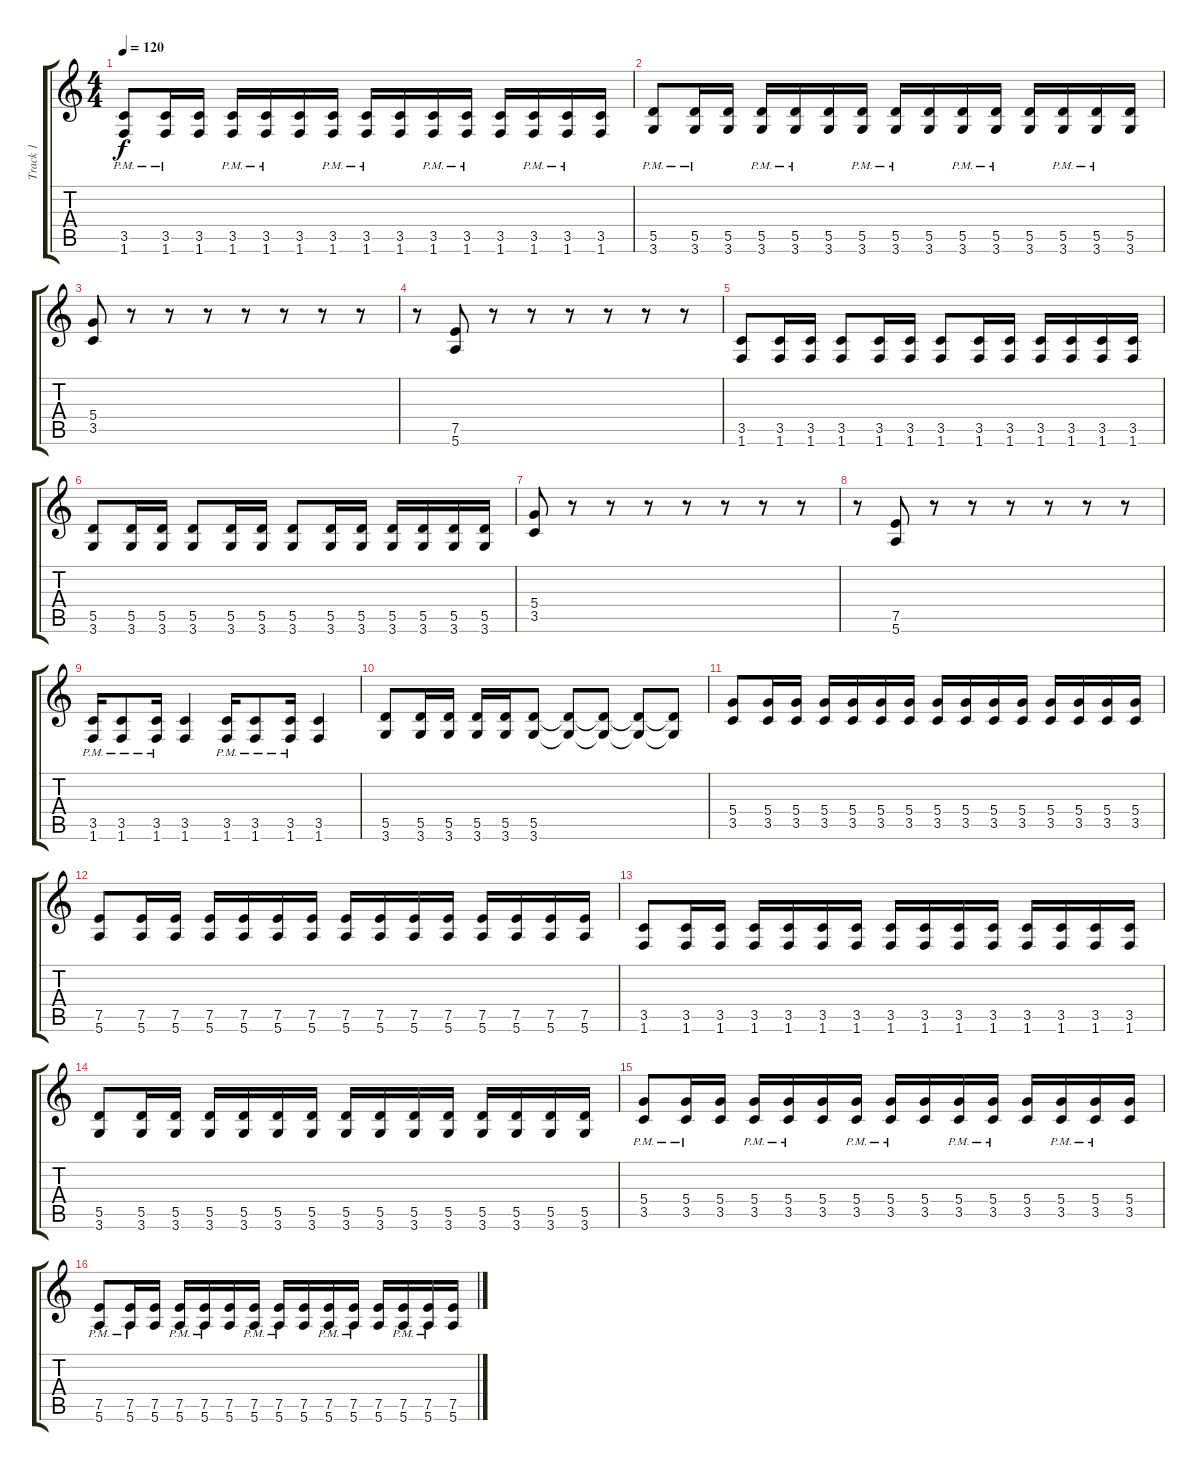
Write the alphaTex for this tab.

\track ("Track 1" "Track 1") {instrument overdrivenguitar}
\staff {score tabs}
\tuning (E4 B3 G3 D3 A2 E2) {hide}
\ts (4 4)
\tempo 120
\clef g2
\ks c
(3.5{pm} 1.6).8{dy f} (3.5{pm} 1.6).16 (3.5 1.6).16 (3.5{pm} 1.6).16 (3.5{pm} 1.6).16 (3.5 1.6).16 (3.5{pm} 1.6).16 (3.5{pm} 1.6).16 (3.5 1.6).16 (3.5{pm} 1.6).16 (3.5{pm} 1.6).16 (3.5 1.6).16 (3.5{pm} 1.6).16 (3.5{pm} 1.6).16 (3.5 1.6).16 |
(5.5{pm} 3.6).8 (5.5{pm} 3.6).16 (5.5 3.6).16 (5.5{pm} 3.6).16 (5.5{pm} 3.6).16 (5.5 3.6).16 (5.5{pm} 3.6).16 (5.5{pm} 3.6).16 (5.5 3.6).16 (5.5{pm} 3.6).16 (5.5{pm} 3.6).16 (5.5 3.6).16 (5.5{pm} 3.6).16 (5.5{pm} 3.6).16 (5.5 3.6).16 |
(5.4 3.5).8 r.8 r.8 r.8 r.8 r.8 r.8 r.8 |
r.8 (7.5 5.6).8 r.8 r.8 r.8 r.8 r.8 r.8 |
(3.5 1.6).8 (3.5 1.6).16 (3.5 1.6).16 (3.5 1.6).8 (3.5 1.6).16 (3.5 1.6).16 (3.5 1.6).8 (3.5 1.6).16 (3.5 1.6).16 (3.5 1.6).16 (3.5 1.6).16 (3.5 1.6).16 (3.5 1.6).16 |
(5.5 3.6).8 (5.5 3.6).16 (5.5 3.6).16 (5.5 3.6).8 (5.5 3.6).16 (5.5 3.6).16 (5.5 3.6).8 (5.5 3.6).16 (5.5 3.6).16 (5.5 3.6).16 (5.5 3.6).16 (5.5 3.6).16 (5.5 3.6).16 |
(5.4 3.5).8 r.8 r.8 r.8 r.8 r.8 r.8 r.8 |
r.8 (7.5 5.6).8 r.8 r.8 r.8 r.8 r.8 r.8 |
(3.5 1.6{pm}).16 (3.5 1.6{pm}).8 (3.5 1.6{pm}).16 (3.5 1.6).4 (3.5 1.6{pm}).16 (3.5 1.6{pm}).8 (3.5 1.6{pm}).16 (3.5 1.6).4 |
(5.5 3.6).8 (5.5 3.6).16 (5.5 3.6).16 (5.5 3.6).16 (5.5 3.6).16 (5.5 3.6).8 (5.5{t} 3.6{t}).8 (5.5{t} 3.6{t}).8 (5.5{t} 3.6{t}).8 (5.5{t} 3.6{t}).8 |
(5.4 3.5).8 (5.4 3.5).16 (5.4 3.5).16 (5.4 3.5).16 (5.4 3.5).16 (5.4 3.5).16 (5.4 3.5).16 (5.4 3.5).16 (5.4 3.5).16 (5.4 3.5).16 (5.4 3.5).16 (5.4 3.5).16 (5.4 3.5).16 (5.4 3.5).16 (5.4 3.5).16 |
(7.5 5.6).8 (7.5 5.6).16 (7.5 5.6).16 (7.5 5.6).16 (7.5 5.6).16 (7.5 5.6).16 (7.5 5.6).16 (7.5 5.6).16 (7.5 5.6).16 (7.5 5.6).16 (7.5 5.6).16 (7.5 5.6).16 (7.5 5.6).16 (7.5 5.6).16 (7.5 5.6).16 |
(3.5 1.6).8 (3.5 1.6).16 (3.5 1.6).16 (3.5 1.6).16 (3.5 1.6).16 (3.5 1.6).16 (3.5 1.6).16 (3.5 1.6).16 (3.5 1.6).16 (3.5 1.6).16 (3.5 1.6).16 (3.5 1.6).16 (3.5 1.6).16 (3.5 1.6).16 (3.5 1.6).16 |
(5.5 3.6).8 (5.5 3.6).16 (5.5 3.6).16 (5.5 3.6).16 (5.5 3.6).16 (5.5 3.6).16 (5.5 3.6).16 (5.5 3.6).16 (5.5 3.6).16 (5.5 3.6).16 (5.5 3.6).16 (5.5 3.6).16 (5.5 3.6).16 (5.5 3.6).16 (5.5 3.6).16 |
(5.4 3.5{pm}).8 (5.4 3.5{pm}).16 (5.4 3.5).16 (5.4 3.5{pm}).16 (5.4 3.5{pm}).16 (5.4 3.5).16 (5.4 3.5{pm}).16 (5.4 3.5{pm}).16 (5.4 3.5).16 (5.4 3.5{pm}).16 (5.4 3.5{pm}).16 (5.4 3.5).16 (5.4 3.5{pm}).16 (5.4 3.5{pm}).16 (5.4 3.5).16 |
(7.5{pm} 5.6).8 (7.5{pm} 5.6).16 (7.5 5.6).16 (7.5{pm} 5.6).16 (7.5{pm} 5.6).16 (7.5 5.6).16 (7.5{pm} 5.6).16 (7.5{pm} 5.6).16 (7.5 5.6).16 (7.5{pm} 5.6).16 (7.5{pm} 5.6).16 (7.5 5.6).16 (7.5{pm} 5.6).16 (7.5{pm} 5.6).16 (7.5 5.6).16
